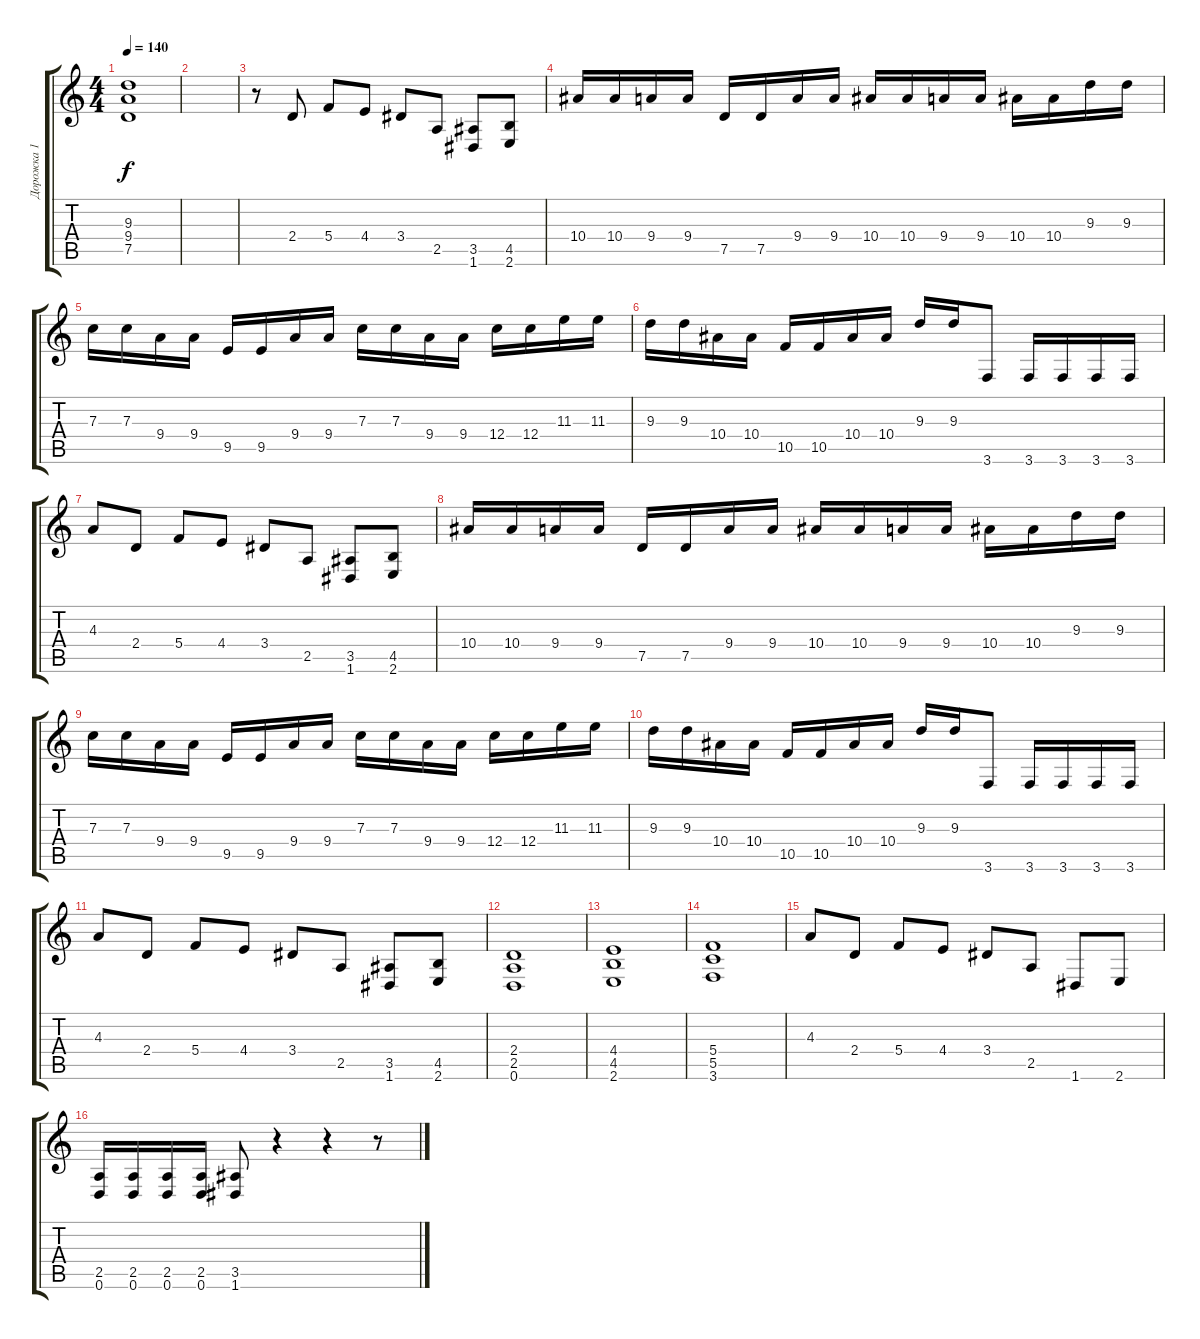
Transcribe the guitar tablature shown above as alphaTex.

\track ("Дорожка 1" "Дорожка 1") {instrument distortionguitar}
\staff {score tabs}
\tuning (D4 A3 F3 C3 G2 D2) {hide}
\ts (4 4)
\tempo 140
\clef g2
\ks c
(9.3{t} 9.4{t} 7.5{t}).1{dy f} |
|
r.8 2.4.8 5.4.8 4.4.8 3.4.8 2.5.8 (3.5 1.6).8 (4.5 2.6).8 |
10.4.16 10.4.16 9.4.16 9.4.16 7.5.16 7.5.16 9.4.16 9.4.16 10.4.16 10.4.16 9.4.16 9.4.16 10.4.16 10.4.16 9.3.16 9.3.16 |
7.3.16 7.3.16 9.4.16 9.4.16 9.5.16 9.5.16 9.4.16 9.4.16 7.3.16 7.3.16 9.4.16 9.4.16 12.4.16 12.4.16 11.3.16 11.3.16 |
9.3.16 9.3.16 10.4.16 10.4.16 10.5.16 10.5.16 10.4.16 10.4.16 9.3.16 9.3.16 3.6.8 3.6.16 3.6.16 3.6.16 3.6.16 |
4.3.8 2.4.8 5.4.8 4.4.8 3.4.8 2.5.8 (3.5 1.6).8 (4.5 2.6).8 |
10.4.16 10.4.16 9.4.16 9.4.16 7.5.16 7.5.16 9.4.16 9.4.16 10.4.16 10.4.16 9.4.16 9.4.16 10.4.16 10.4.16 9.3.16 9.3.16 |
7.3.16 7.3.16 9.4.16 9.4.16 9.5.16 9.5.16 9.4.16 9.4.16 7.3.16 7.3.16 9.4.16 9.4.16 12.4.16 12.4.16 11.3.16 11.3.16 |
9.3.16 9.3.16 10.4.16 10.4.16 10.5.16 10.5.16 10.4.16 10.4.16 9.3.16 9.3.16 3.6.8 3.6.16 3.6.16 3.6.16 3.6.16 |
4.3.8 2.4.8 5.4.8 4.4.8 3.4.8 2.5.8 (3.5 1.6).8 (4.5 2.6).8 |
(2.4 2.5 0.6).1 |
(4.4 4.5 2.6).1 |
(5.4 5.5 3.6).1 |
4.3.8 2.4.8 5.4.8 4.4.8 3.4.8 2.5.8 1.6.8 2.6.8 |
(2.5 0.6).16 (2.5 0.6).16 (2.5 0.6).16 (2.5 0.6).16 (3.5 1.6).8 r.4 r.4 r.8
